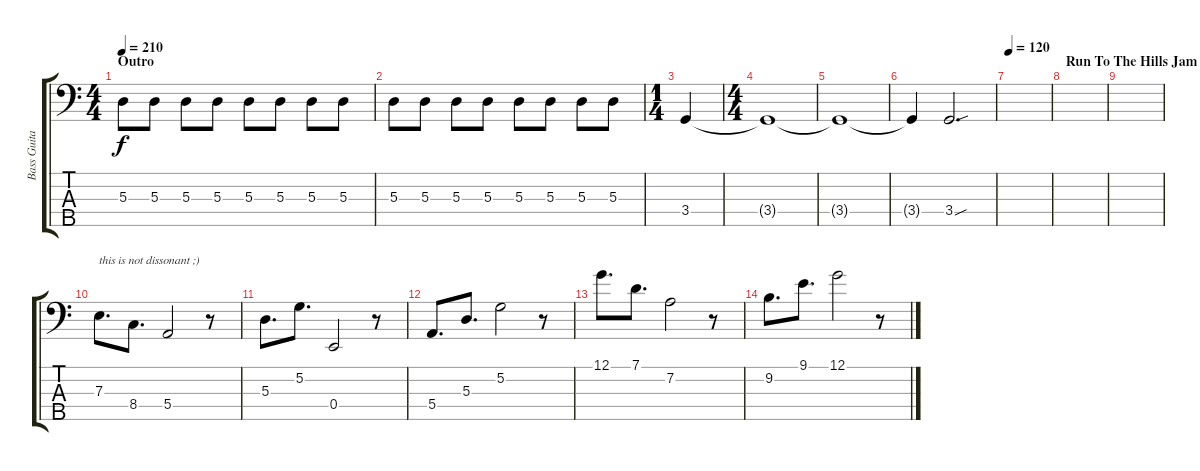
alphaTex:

\track ("Bass Guitar" "Bass Guita") {instrument electricbasspick}
\staff {score tabs}
\tuning (G2 D2 A1 E1 B0) {hide}
\ts (4 4)
\section ("" "Outro")
\tempo 210
\clef f4
\ks c
5.3.8{dy f} 5.3.8 5.3.8 5.3.8 5.3.8 5.3.8 5.3.8 5.3.8 |
5.3.8 5.3.8 5.3.8 5.3.8 5.3.8 5.3.8 5.3.8 5.3.8 |
\ts (1 4)
3.4.4 |
\ts (4 4)
3.4{t}.1 |
3.4{t}.1 |
3.4{t}.4 3.4{sou}.2{d} |
\tempo 120
|
\section ("" "Run To The Hills Jam")
|
|
7.3.8{d txt "this is not dissonant ;)"} 8.4.8{d} 5.4.2 r.8 |
5.3.8{d} 5.2.8{d} 0.4.2 r.8 |
5.4.8{d} 5.3.8{d} 5.2.2 r.8 |
12.1.8{d} 7.1.8{d} 7.2.2 r.8 |
9.2.8{d} 9.1.8{d} 12.1.2 r.8
